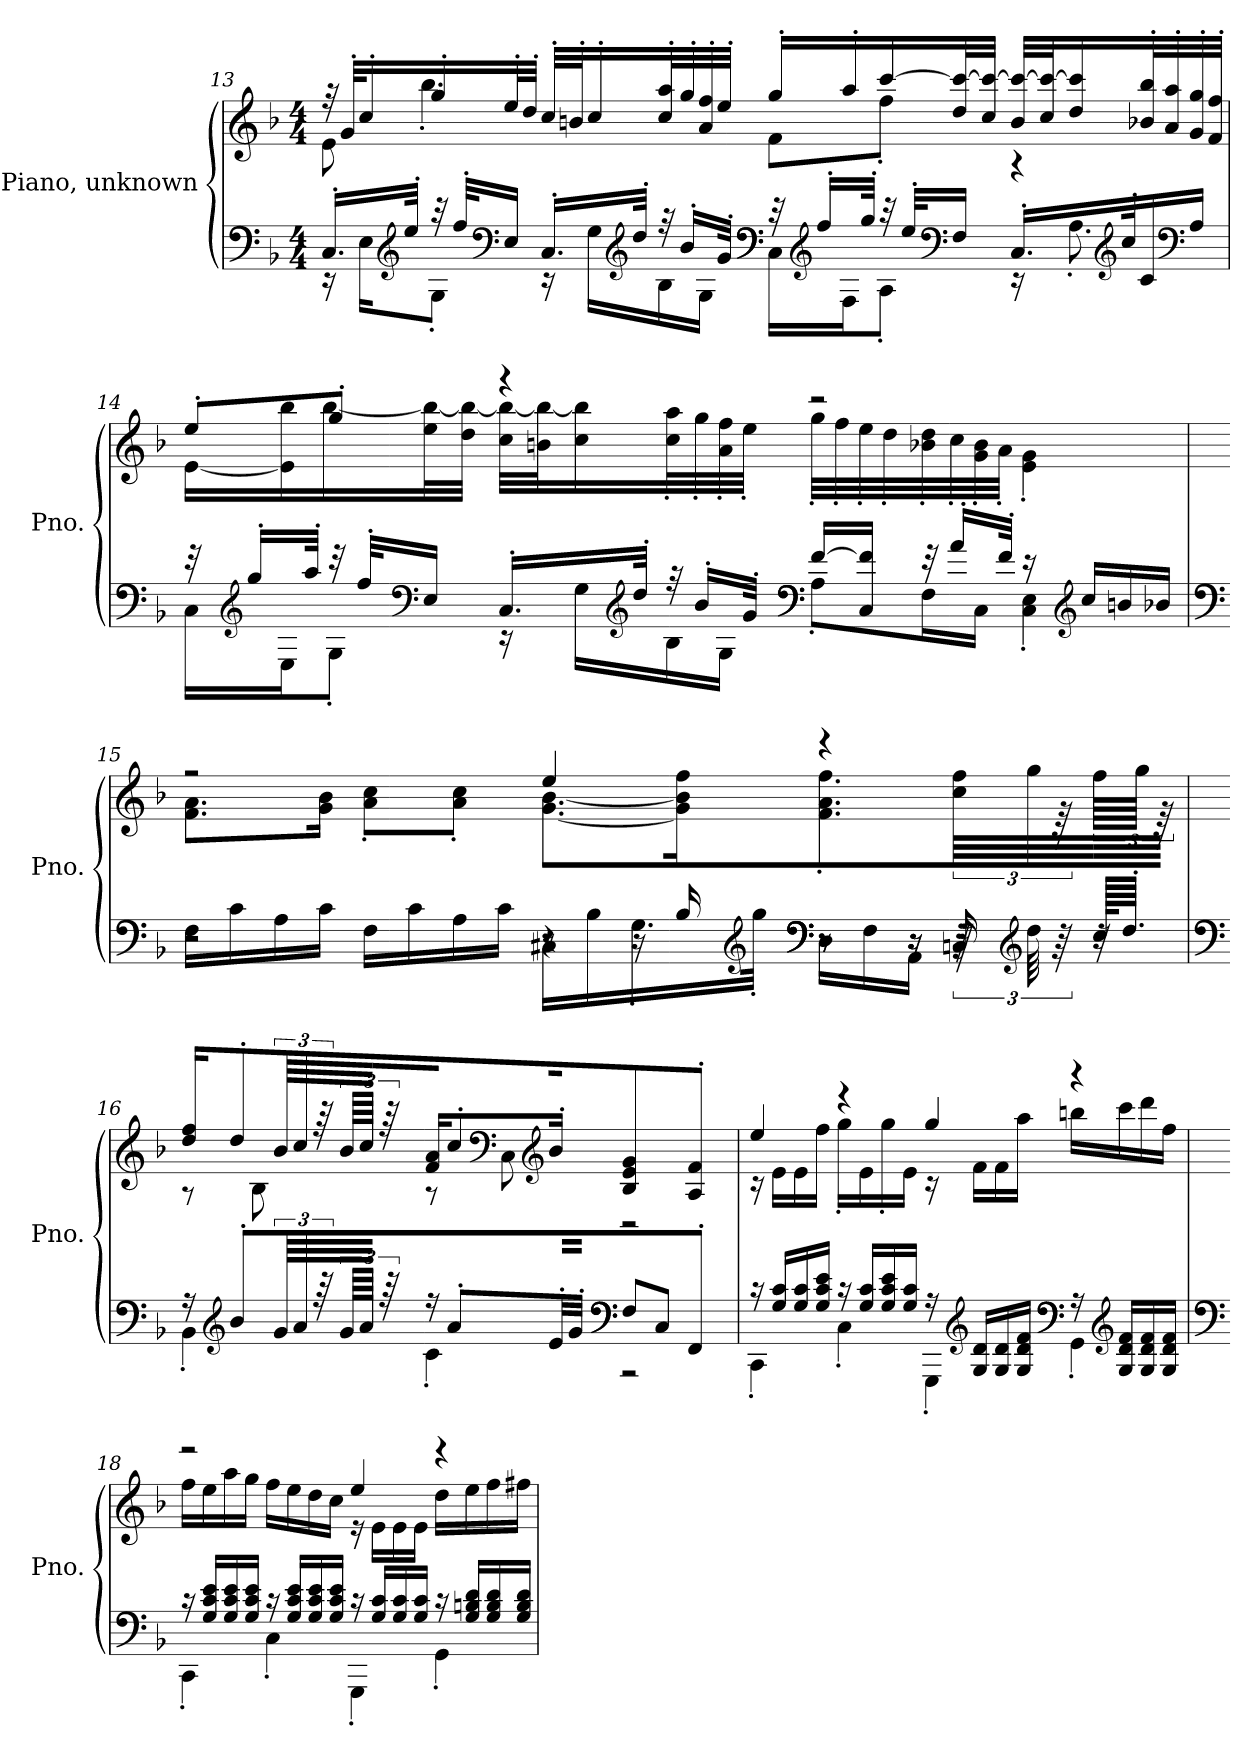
**kern	**kern
*part1	*part1
*staff2	*staff1
*I"Piano, unknown	*
*I'Pno.	*
!!LO:LB:g=z
*clefF4	*clefG2
*k[b-]	*k[b-]
*M4/4	*M4/4
=13	=13
*^	*^
16.C'/LL	16r	32r	8e\
.	.	32g'/KLL	.
.	16E\KL	16cc'/	.
*clefG2	*	*	*
32ee'/JJk	.	.	.
32r	8G'\J	16gg'/	4.bb-'\
32ff'/KLL	.	.	.
*clefF4	*	*	*
16E/JJ	.	32ee'/L	.
.	.	32dd'/JJJ	.
16.C'/LL	16r	32cc'/LLL	.
.	.	32bn'/J	.
.	16G\LL	16cc'/	.
*clefG2	*	*	*
32dd'/JJk	.	.	.
32r	16B-\	32cc/' 32aa/'L	.
16b-'/LL	.	32gg'/	.
.	16G\JJ	32a/' 32ff/'	.
32g'/JJk	.	32ee'/JJJ	.
*clefF4	*	*	*
32r	16C\LL	16gg'/LL	8f\L
*clefG2	*	*	*
16ff'/LL	.	.	.
.	16F\J	16aa'/	.
32gg'/JJk	.	.	.
32r	8A'\J	[16ccc/	8ff'\J
32ee'/KLL	.	.	.
*clefF4	*	*	*
16F/JJ	.	32dd/ 32ccc/_L	.
.	.	32cc/ 32ccc/_JJJ	.
16.C'/LL	16r	32b/ 32ccc/_LLL	4r
.	.	32cc/ 32ccc/_J	.
.	8.A'\	16dd/ 16ccc/]	.
*clefG2	*	*	*
32cc'/K	.	.	.
16c/	.	32b-X/' 32bb-/'L	.
.	.	32a/' 32aa/'	.
*clefF4	*	*	*
16A/JJ	.	32g/' 32gg/'	.
.	.	32f/' 32ff/'JJJ	.
!!LO:LB:g=z	!!
=14	=14	=14	=14
32r	16C\LL	8ee'/L	[16e\LL
*clefG2	*	*	*
16gg'/LL	.	.	.
.	16E\J	.	16e\] 16bb-\
32aa'/JJk	.	.	.
32r	8G'\J	8gg'/J	[16bb-\
32ff'/KLL	.	.	.
*clefF4	*	*	*
16E/JJ	.	.	32ee\ 32bb-\_L
.	.	.	32dd\ 32bb-\_JJJ
16.C'/LL	16r	4r	32cc\ 32bb-\_LLL
.	.	.	32bn\ 32bb-\_J
.	16G\LL	.	16cc\ 16bb-\]
*clefG2	*	*	*
32dd'/JJk	.	.	.
32r	16B-\	.	32cc\' 32aa\'L
16b-'/LL	.	.	32gg'\
.	16G\JJ	.	32a\' 32ff\'
32g'/JJk	.	.	32ee'\JJJ
*clefF4	*	*	*
[16f/LL	8A'\L	2r	32gg'\LLL
.	.	.	32ff'\
16C/ 16f/]JJ	.	.	32ee'\
.	.	.	32dd'\
32r	16F\L	.	32b-X\' 32dd\'
16a'/LL	.	.	32cc'\
.	16C\JJ	.	32g\' 32b-\'
32f'/JJk	.	.	32a'\JJJ
16r	4C\' 4E\'	.	4e\' 4g\'
*clefG2	*	*	*
16cc/LL	.	.	.
16bn/	.	.	.
16b-X/JJ	.	.	.
*v	*v	*	*
!!LO:PB:g=z	!!
=15	=15	=15
*clefF4	*	*
*^	*	*
*	*^	*	*
2r	16F\LL	2r	2r	8.f\ 8.a\L
.	16c\	.	.	.
.	16A\	.	.	.
.	16c\JJ	.	.	16g\ 16b-\Jk
.	16F\LL	.	.	8a\' 8cc\'L
.	16c\	.	.	.
.	16A\	.	.	8a\' 8cc\'J
.	16c\JJ	.	.	.
8r	16C#X\LL	4r	4ee/	[8.g\ [8.b-\L
.	16B-\	.	.	.
16r	16.G'\	.	.	.
16B-/	.	.	.	16g\] 16b-\] 16ff\K
*clefG2	*	*	*	*
.	32gg'\JJk	.	.	.
*clefF4	*	*	*	*
8r	16D\LL	8r	4r	8.f\' 8.a\' 8.ff\'
.	16F\	.	.	.
16r	16AA\JJ	16r	.	.
32r	96r	16Cn/	.	96cc\ 96ff\LLL
*clefG2	*	*	*	*
.	96dd\	.	.	96gg\JJJJ
.	96r	.	.	96r
128cc/KLLLL	32r	.	.	96ff\LLLL
64.dd'/JJJJ	.	.	.	.
.	.	.	.	96gg\JJJJ
.	.	.	.	96r
*v	*v	*v	*	*
!!LO:LB:g=z	!!
=16	=16	=16
*clefF4	*	*
*^	*	*
16r	4BB-'\	16dd/ 16ff/KL	8r
*clefG2	*	*	*
8b-'/L	.	8dd'/	.
.	.	.	8B-\
96g/LLL	.	96b-/LLL	.
96a/JJJJ	.	96cc/JJJJ	.
96r	.	96r	.
96g/LLLL	.	96b-/LLLL	.
96a/JJJJ	.	96cc/JJJJ	.
96r	.	96r	.
16r	4c'\	16f/ 16a/KL	8r
8a'/L	.	8cc'/	.
*	*	*clefF4	*
.	.	.	8C\
*	*	*clefG2	*
32e'/LL	.	16b-'/Jk	.
32g'/JJJ	.	.	.
*clefF4	*	*	*
8F/L	2r	4B-/ 4e/ 4g/	2r
8C/J	.	.	.
4FF'/	.	4A/' 4f/'	.
!!LO:LB:g=z	!!
=17	=17	=17	=17
16r	4CC'\	4ee/	16r
16G/ 16c/LL	.	.	16e\LL
16G/ 16c/	.	.	16e\
16G/ 16c/ 16e/JJ	.	.	16ff\JJ
16r	4C'\	4r	16gg'\LL
16G/ 16c/LL	.	.	16e\
16G/ 16c/ 16e/	.	.	16gg'\
16G/ 16c/JJ	.	.	16e\JJ
16r	4GGG'\	4gg/	16r
*clefG2	*	*	*
16G/ 16d/LL	.	.	16f\LL
16G/ 16d/	.	.	16f\
16G/ 16d/ 16f/JJ	.	.	16aa\JJ
*clefF4	*	*	*
16r	4GG'\	4r	16bbn\LL
*clefG2	*	*	*
16G/ 16d/ 16f/LL	.	.	16ccc\
16G/ 16d/ 16f/	.	.	16ddd\
16G/ 16d/ 16f/JJ	.	.	16ff\JJ
!!LO:LB:g=z	!!
=18	=18	=18	=18
*clefF4	*	*	*
16r	4CC'\	2r	16ff\LL
16G/ 16c/ 16e/LL	.	.	16ee\
16G/ 16c/ 16e/	.	.	16aa\
16G/ 16c/ 16e/JJ	.	.	16gg\JJ
16r	4C'\	.	16ff\LL
16G/ 16c/ 16e/LL	.	.	16ee\
16G/ 16c/ 16e/	.	.	16dd\
16G/ 16c/ 16e/JJ	.	.	16cc\JJ
16r	4GGG'\	4ee/	16r
16G/ 16c/LL	.	.	16e\LL
16G/ 16c/	.	.	16e\
16G/ 16c/JJ	.	.	16e\JJ
16r	4GG'\	4r	16dd\LL
16G/ 16Bn/ 16d/LL	.	.	16ee\
16G/ 16B/ 16d/	.	.	16ff\
16G/ 16B/ 16d/JJ	.	.	16ff#X\JJ
*v	*v	*	*
*	*v	*v
=	=
*-	*-
